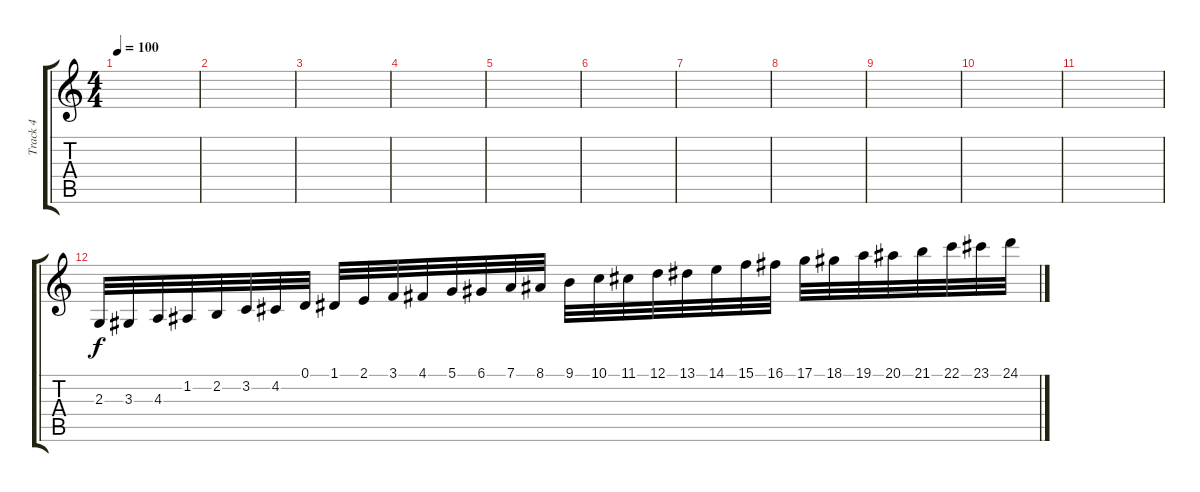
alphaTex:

\track ("Track 4" "Track 4") {instrument pad7halo}
\staff {score tabs}
\tuning (D4 A3 F3 C3 G2 C2) {hide}
\ts (4 4)
\tempo 100
\clef g2
\ks c
|
|
|
|
|
|
|
|
|
|
|
2.3.32 3.3.32 4.3.32 1.2.32 2.2.32 3.2.32 4.2.32 0.1.32 1.1.32 2.1.32 3.1.32 4.1.32 5.1.32 6.1.32 7.1.32 8.1.32 9.1.32 10.1.32 11.1.32 12.1.32 13.1.32 14.1.32 15.1.32 16.1.32 17.1.32 18.1.32 19.1.32 20.1.32 21.1.32 22.1.32 23.1.32 24.1.32
